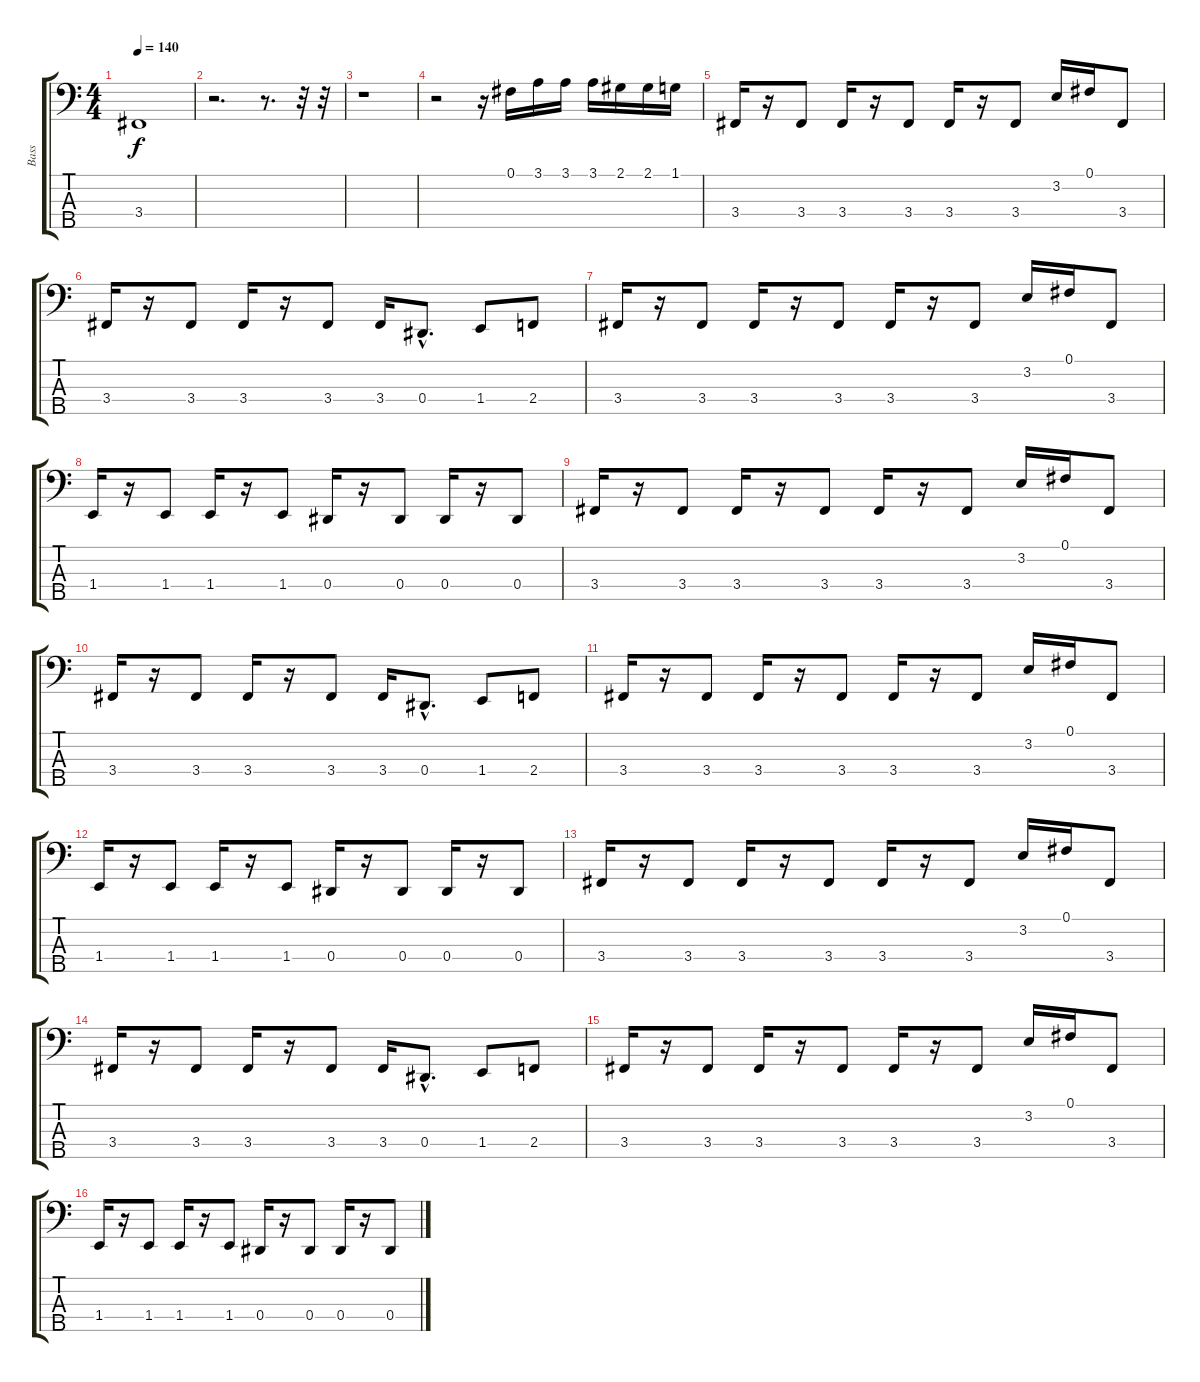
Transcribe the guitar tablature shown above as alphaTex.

\track ("Bass" "Bass") {instrument slapbass2}
\staff {score tabs}
\tuning (Gb2 Db2 Ab1 Eb1 Bb0) {hide}
\ts (4 4)
\tempo 140
\clef f4
\ks c
3.4.1{dy f} |
r.2{d} r.8{d} r.32 r.32 |
r.1 |
r.2 r.16 0.1.16 3.1.16 3.1.16 3.1.16 2.1.16 2.1.16 1.1.16 |
3.4.16 r.16 3.4.8 3.4.16 r.16 3.4.8 3.4.16 r.16 3.4.8 3.2.16 0.1.16 3.4.8 |
3.4.16 r.16 3.4.8 3.4.16 r.16 3.4.8 3.4.16 0.4{hac}.8{d} 1.4.8 2.4.8 |
3.4.16 r.16 3.4.8 3.4.16 r.16 3.4.8 3.4.16 r.16 3.4.8 3.2.16 0.1.16 3.4.8 |
1.4.16 r.16 1.4.8 1.4.16 r.16 1.4.8 0.4.16 r.16 0.4.8 0.4.16 r.16 0.4.8 |
3.4.16 r.16 3.4.8 3.4.16 r.16 3.4.8 3.4.16 r.16 3.4.8 3.2.16 0.1.16 3.4.8 |
3.4.16 r.16 3.4.8 3.4.16 r.16 3.4.8 3.4.16 0.4{hac}.8{d} 1.4.8 2.4.8 |
3.4.16 r.16 3.4.8 3.4.16 r.16 3.4.8 3.4.16 r.16 3.4.8 3.2.16 0.1.16 3.4.8 |
1.4.16 r.16 1.4.8 1.4.16 r.16 1.4.8 0.4.16 r.16 0.4.8 0.4.16 r.16 0.4.8 |
3.4.16 r.16 3.4.8 3.4.16 r.16 3.4.8 3.4.16 r.16 3.4.8 3.2.16 0.1.16 3.4.8 |
3.4.16 r.16 3.4.8 3.4.16 r.16 3.4.8 3.4.16 0.4{hac}.8{d} 1.4.8 2.4.8 |
3.4.16 r.16 3.4.8 3.4.16 r.16 3.4.8 3.4.16 r.16 3.4.8 3.2.16 0.1.16 3.4.8 |
1.4.16 r.16 1.4.8 1.4.16 r.16 1.4.8 0.4.16 r.16 0.4.8 0.4.16 r.16 0.4.8
